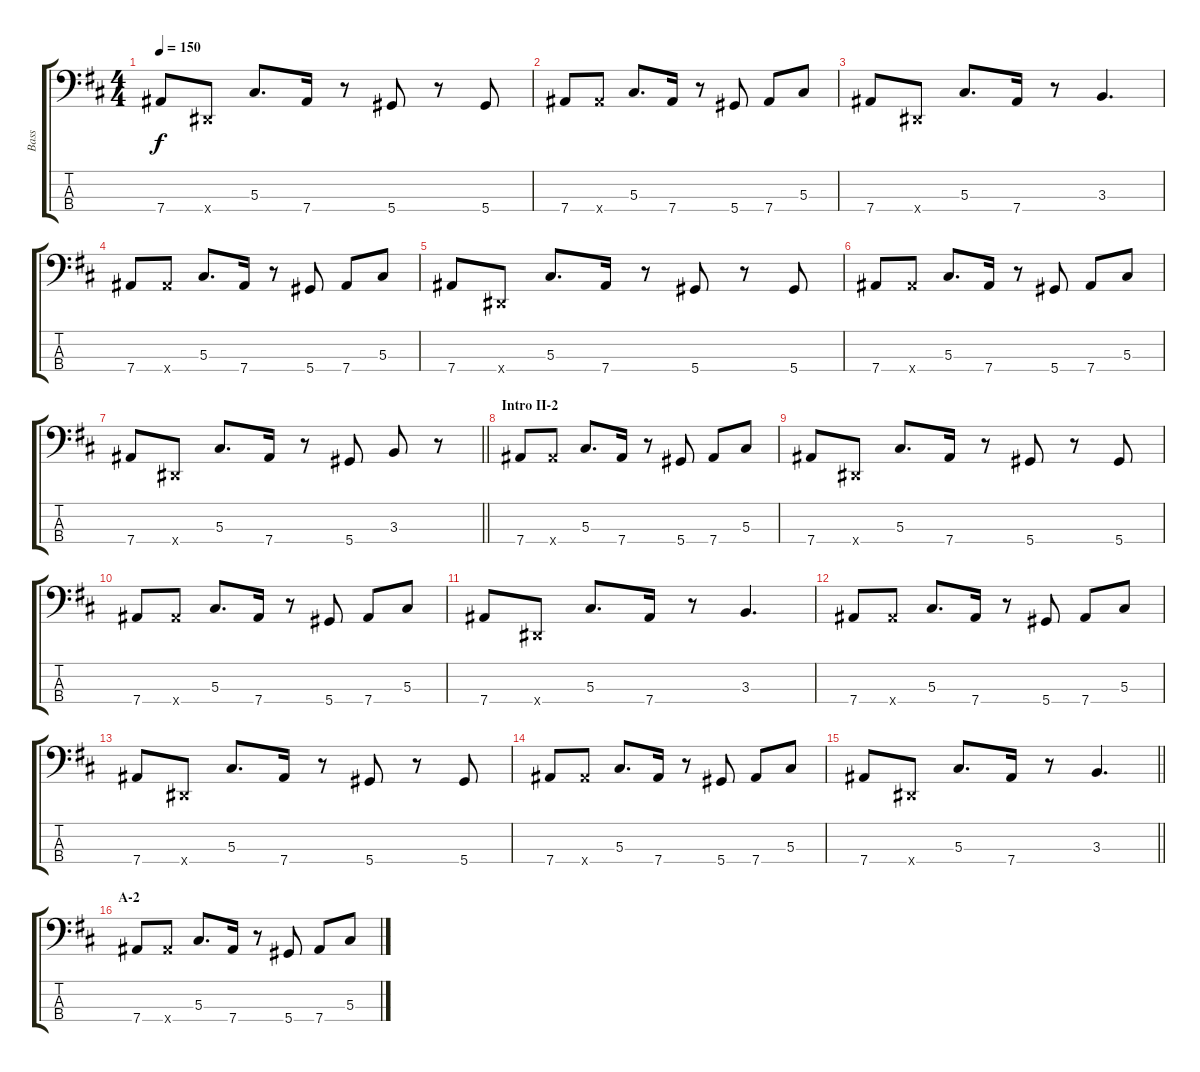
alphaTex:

\track ("Bass" "Bass") {instrument electricbasspick}
\staff {score tabs}
\tuning (Gb2 Db2 Ab1 Eb1) {hide}
\ts (4 4)
\tempo 150
\clef f4
\ks d
7.4.8{dy f} 0.4{x}.8 5.3.8{d} 7.4.16 r.8 5.4.8 r.8 5.4.8 |
7.4.8 7.4{x}.8 5.3.8{d} 7.4.16 r.8 5.4.8 7.4.8 5.3.8 |
7.4.8 0.4{x}.8 5.3.8{d} 7.4.16 r.8 3.3.4{d} |
7.4.8 7.4{x}.8 5.3.8{d} 7.4.16 r.8 5.4.8 7.4.8 5.3.8 |
7.4.8 0.4{x}.8 5.3.8{d} 7.4.16 r.8 5.4.8 r.8 5.4.8 |
7.4.8 7.4{x}.8 5.3.8{d} 7.4.16 r.8 5.4.8 7.4.8 5.3.8 |
\barLineRight lightlight
7.4.8 0.4{x}.8 5.3.8{d} 7.4.16 r.8 5.4.8 3.3.8 r.8 |
\section ("" "Intro II-2")
7.4.8 7.4{x}.8 5.3.8{d} 7.4.16 r.8 5.4.8 7.4.8 5.3.8 |
7.4.8 0.4{x}.8 5.3.8{d} 7.4.16 r.8 5.4.8 r.8 5.4.8 |
7.4.8 7.4{x}.8 5.3.8{d} 7.4.16 r.8 5.4.8 7.4.8 5.3.8 |
7.4.8 0.4{x}.8 5.3.8{d} 7.4.16 r.8 3.3.4{d} |
7.4.8 7.4{x}.8 5.3.8{d} 7.4.16 r.8 5.4.8 7.4.8 5.3.8 |
7.4.8 0.4{x}.8 5.3.8{d} 7.4.16 r.8 5.4.8 r.8 5.4.8 |
7.4.8 7.4{x}.8 5.3.8{d} 7.4.16 r.8 5.4.8 7.4.8 5.3.8 |
\barLineRight lightlight
7.4.8 0.4{x}.8 5.3.8{d} 7.4.16 r.8 3.3.4{d} |
\section ("" "A-2")
7.4.8 7.4{x}.8 5.3.8{d} 7.4.16 r.8 5.4.8 7.4.8 5.3.8
